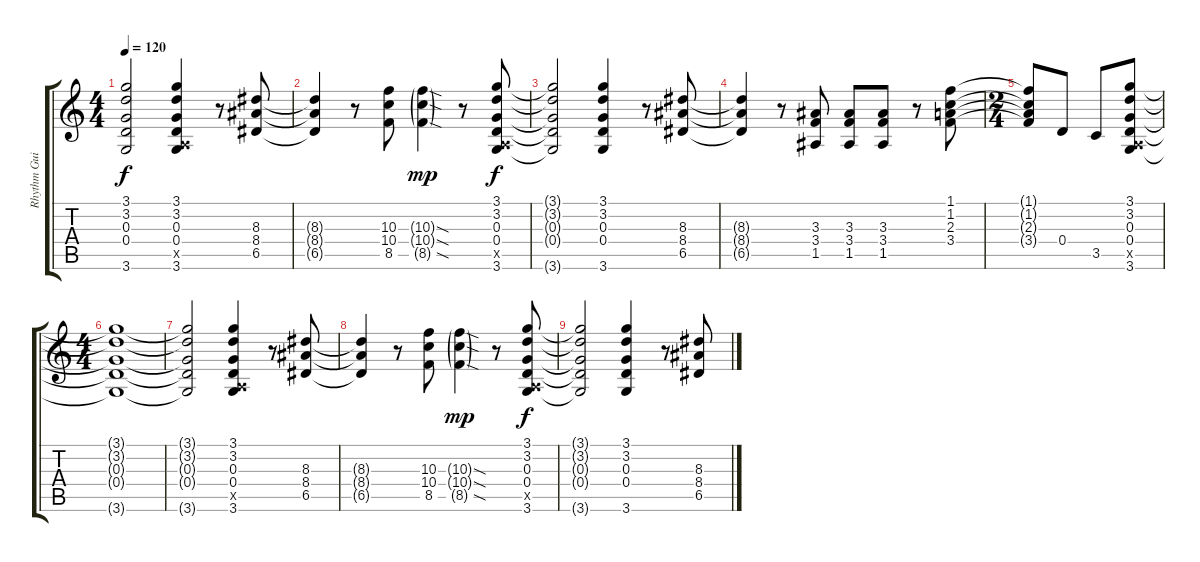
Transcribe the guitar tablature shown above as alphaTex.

\track ("Rhythm Guitar" "Rhythm Gui") {instrument overdrivenguitar}
\staff {score tabs}
\tuning (E4 B3 G3 D3 A2 E2) {hide}
\ts (4 4)
\tempo 120
\clef g2
\ks c
(3.1{t} 3.2{t} 0.3{t} 0.4{t} 3.6{t}).2{dy f} (3.1 3.2 0.3 0.4 0.5{x} 3.6).4 r.8 (8.3 8.4 6.5).8 |
(8.3{t} 8.4{t} 6.5{t}).4 r.8 (10.3 10.4 8.5).8 (10.3{sod g} 10.4{sod g} 8.5{sod g}).4{dy mp} r.8 (3.1 3.2 0.3 0.4 0.5{x} 3.6).8{dy f} |
(3.1{t} 3.2{t} 0.3{t} 0.4{t} 3.6{t}).2 (3.1 3.2 0.3 0.4 3.6).4 r.8 (8.3 8.4 6.5).8 |
(8.3{t} 8.4{t} 6.5{t}).4 r.8 (3.3 3.4 1.5).8 (3.3 3.4 1.5).8 (3.3 3.4 1.5).8 r.8 (1.1 1.2 2.3 3.4).8 |
\ts (2 4)
(1.1{t} 1.2{t} 2.3{t} 3.4{t}).8 0.4.8 3.5.8 (3.1 3.2 0.3 0.4 0.5{x} 3.6).8 |
\ts (4 4)
(3.1{t} 3.2{t} 0.3{t} 0.4{t} 3.6{t}).1 |
(3.1{t} 3.2{t} 0.3{t} 0.4{t} 3.6{t}).2 (3.1 3.2 0.3 0.4 0.5{x} 3.6).4 r.8 (8.3 8.4 6.5).8 |
(8.3{t} 8.4{t} 6.5{t}).4 r.8 (10.3 10.4 8.5).8 (10.3{sod g} 10.4{sod g} 8.5{sod g}).4{dy mp} r.8 (3.1 3.2 0.3 0.4 0.5{x} 3.6).8{dy f} |
(3.1{t} 3.2{t} 0.3{t} 0.4{t} 3.6{t}).2 (3.1 3.2 0.3 0.4 3.6).4 r.8 (8.3 8.4 6.5).8
